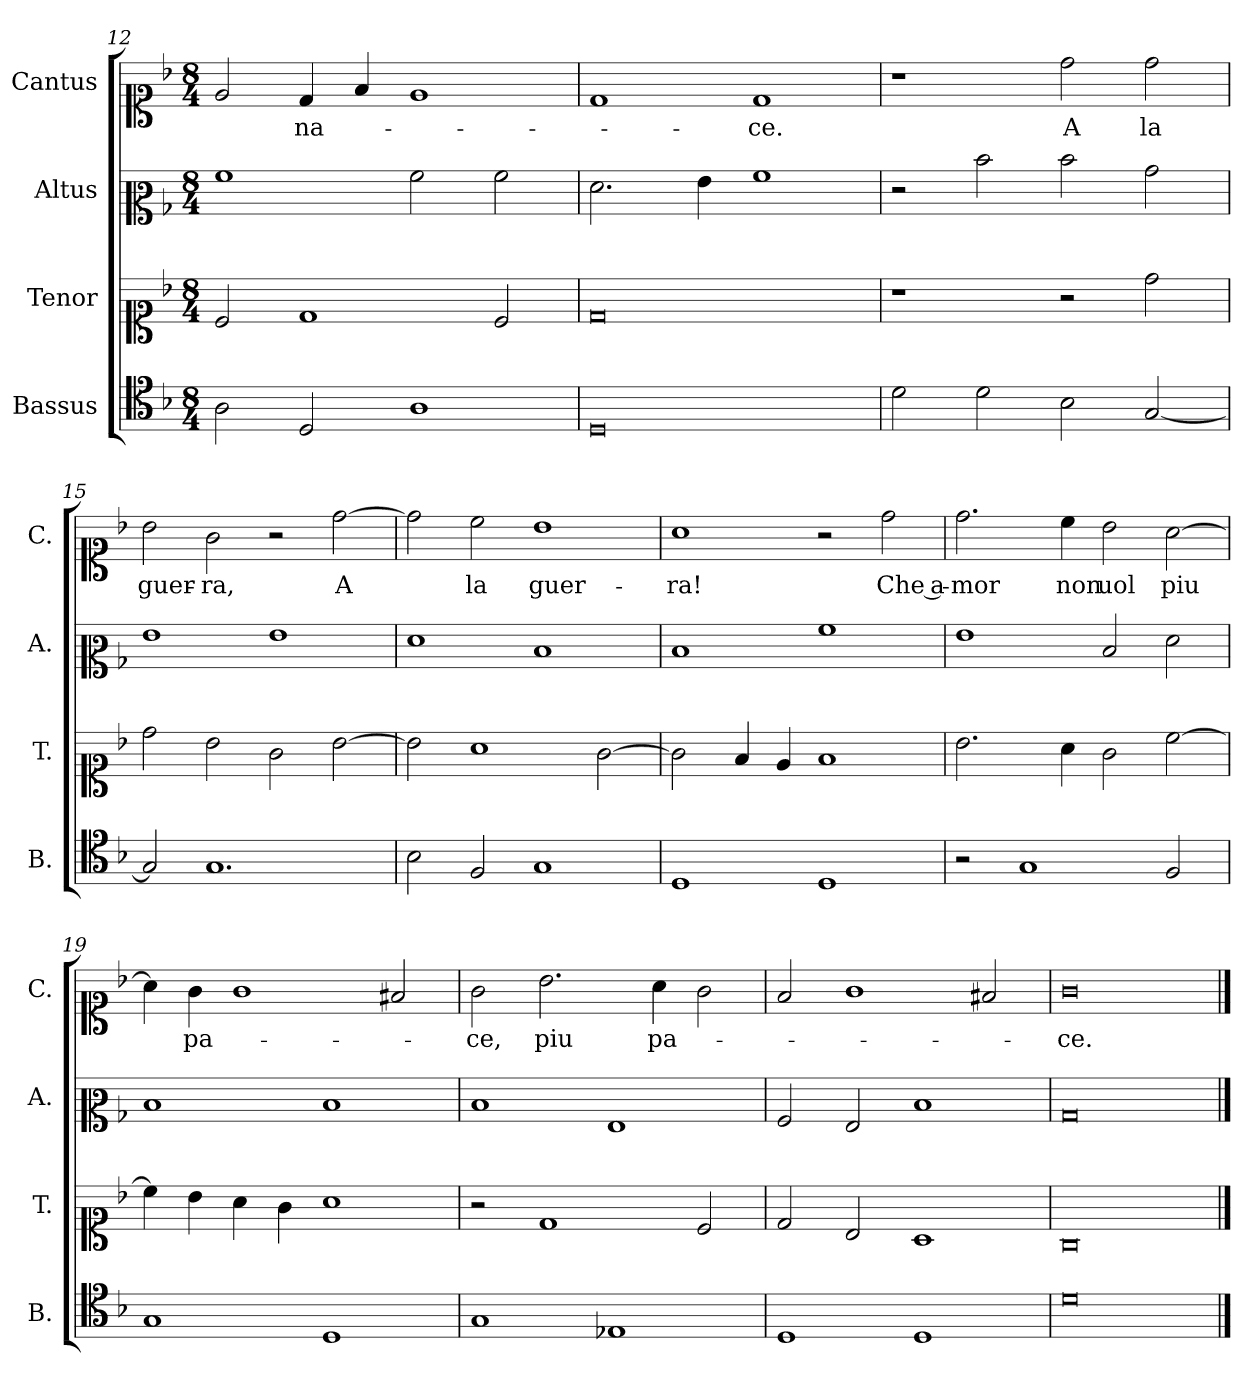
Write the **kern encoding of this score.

**kern	**kern	**kern	**kern	**text
*part4	*part3	*part2	*part1	*part1
*staff4	*staff3	*staff2	*staff1	*staff1
*I"Bassus	*I"Tenor	*I"Altus	*I"Cantus	*
*I'B.	*I'T.	*I'A.	*I'C.	*
*clefC4	*clefC1	*clefC2	*clefC1	*
*k[b-]	*k[b-]	*k[b-]	*k[b-]	*
*M8/4	*M8/4	*M8/4	*M8/4	*
=12	=12	=12	=12	=12
2A\	2c/	1a	2e/	.
!	!	!	!	!LO:LY:b
2D/	1d	.	4d/	-na-
.	.	.	4f/	.
1A	.	2a\	1e	.
.	2c/	2a\	.	.
=13	=13	=13	=13	=13
0D	0d	2.f\	1d	.
.	.	4g\	.	.
!	!	!	!	!LO:LY:b
.	.	1a	1d	-ce.
=14	=14	=14	=14	=14
2d\	1r	2r	1r	.
2d\	.	2dd\	.	.
!	!	!	!	!LO:LY:b
2B-\	2r	2dd\	2dd\	A
!	!	!	!	!LO:LY:b
[2G/	2dd\	2b-\	2dd\	la
=15	=15	=15	=15	=15
!	!	!	!	!LO:LY:b
2G/]	2dd\	1g	2b-\	guer-
!	!	!	!	!LO:LY:b
1.G	2b-\	.	2g\	-ra,
.	2g\	1g	2r	.
!	!	!	!	!LO:LY:b
.	[2b-\	.	[2dd\	A
=16	=16	=16	=16	=16
2B-\	2b-\]	1f	2dd\]	.
!	!	!	!	!LO:LY:b
2F/	1a	.	2cc\	la
!	!	!	!	!LO:LY:b
1G	.	1d	1b-	guer-
.	[2g\	.	.	.
!!LO:PB:g=z
=17	=17	=17	=17	=17
!	!	!	!	!LO:LY:b
1D	2g\]	1d	1a	-ra!
.	4f/	.	.	.
.	4e/	.	.	.
1D	1f	1a	2r	.
!	!	!	!	!LO:LY:b
.	.	.	2dd\	Che a-
=18	=18	=18	=18	=18
!	!	!	!	!LO:LY:b
2r	2.b-\	1g	2.dd\	-mor
1G	.	.	.	.
!	!	!	!	!LO:LY:b
.	4a\	.	4cc\	non
!	!	!	!	!LO:LY:b
.	2g\	2d/	2b-\	uol
!	!	!	!	!LO:LY:b
2F/	[2cc\	2f\	[2a\	piu
=19	=19	=19	=19	=19
1G	4cc\]	1d	4a\]	.
!	!	!	!	!LO:LY:b
.	4b-\	.	4g\	pa-
.	4a\	.	1g	.
.	4g\	.	.	.
1D	1a	1d	.	.
.	.	.	2f#X/	.
=20	=20	=20	=20	=20
!	!	!	!	!LO:LY:b
1G	2r	1d	2g\	-ce,
!	!	!	!	!LO:LY:b
.	1d	.	2.b-\	piu
1E-X	.	1G	.	.
!	!	!	!	!LO:LY:b
.	.	.	4a\	pa-
.	2c/	.	2g\	.
=21	=21	=21	=21	=21
1D	2d/	2A/	2f/	.
.	2B-/	2G/	1g	.
1D	1A	1d	.	.
.	.	.	2f#X/	.
=22	=22	=22	=22	=22
!	!	!	!	!LO:LY:b
0d	0G	0B-	0g	-ce.
==	==	==	==	==
*-	*-	*-	*-	*-
